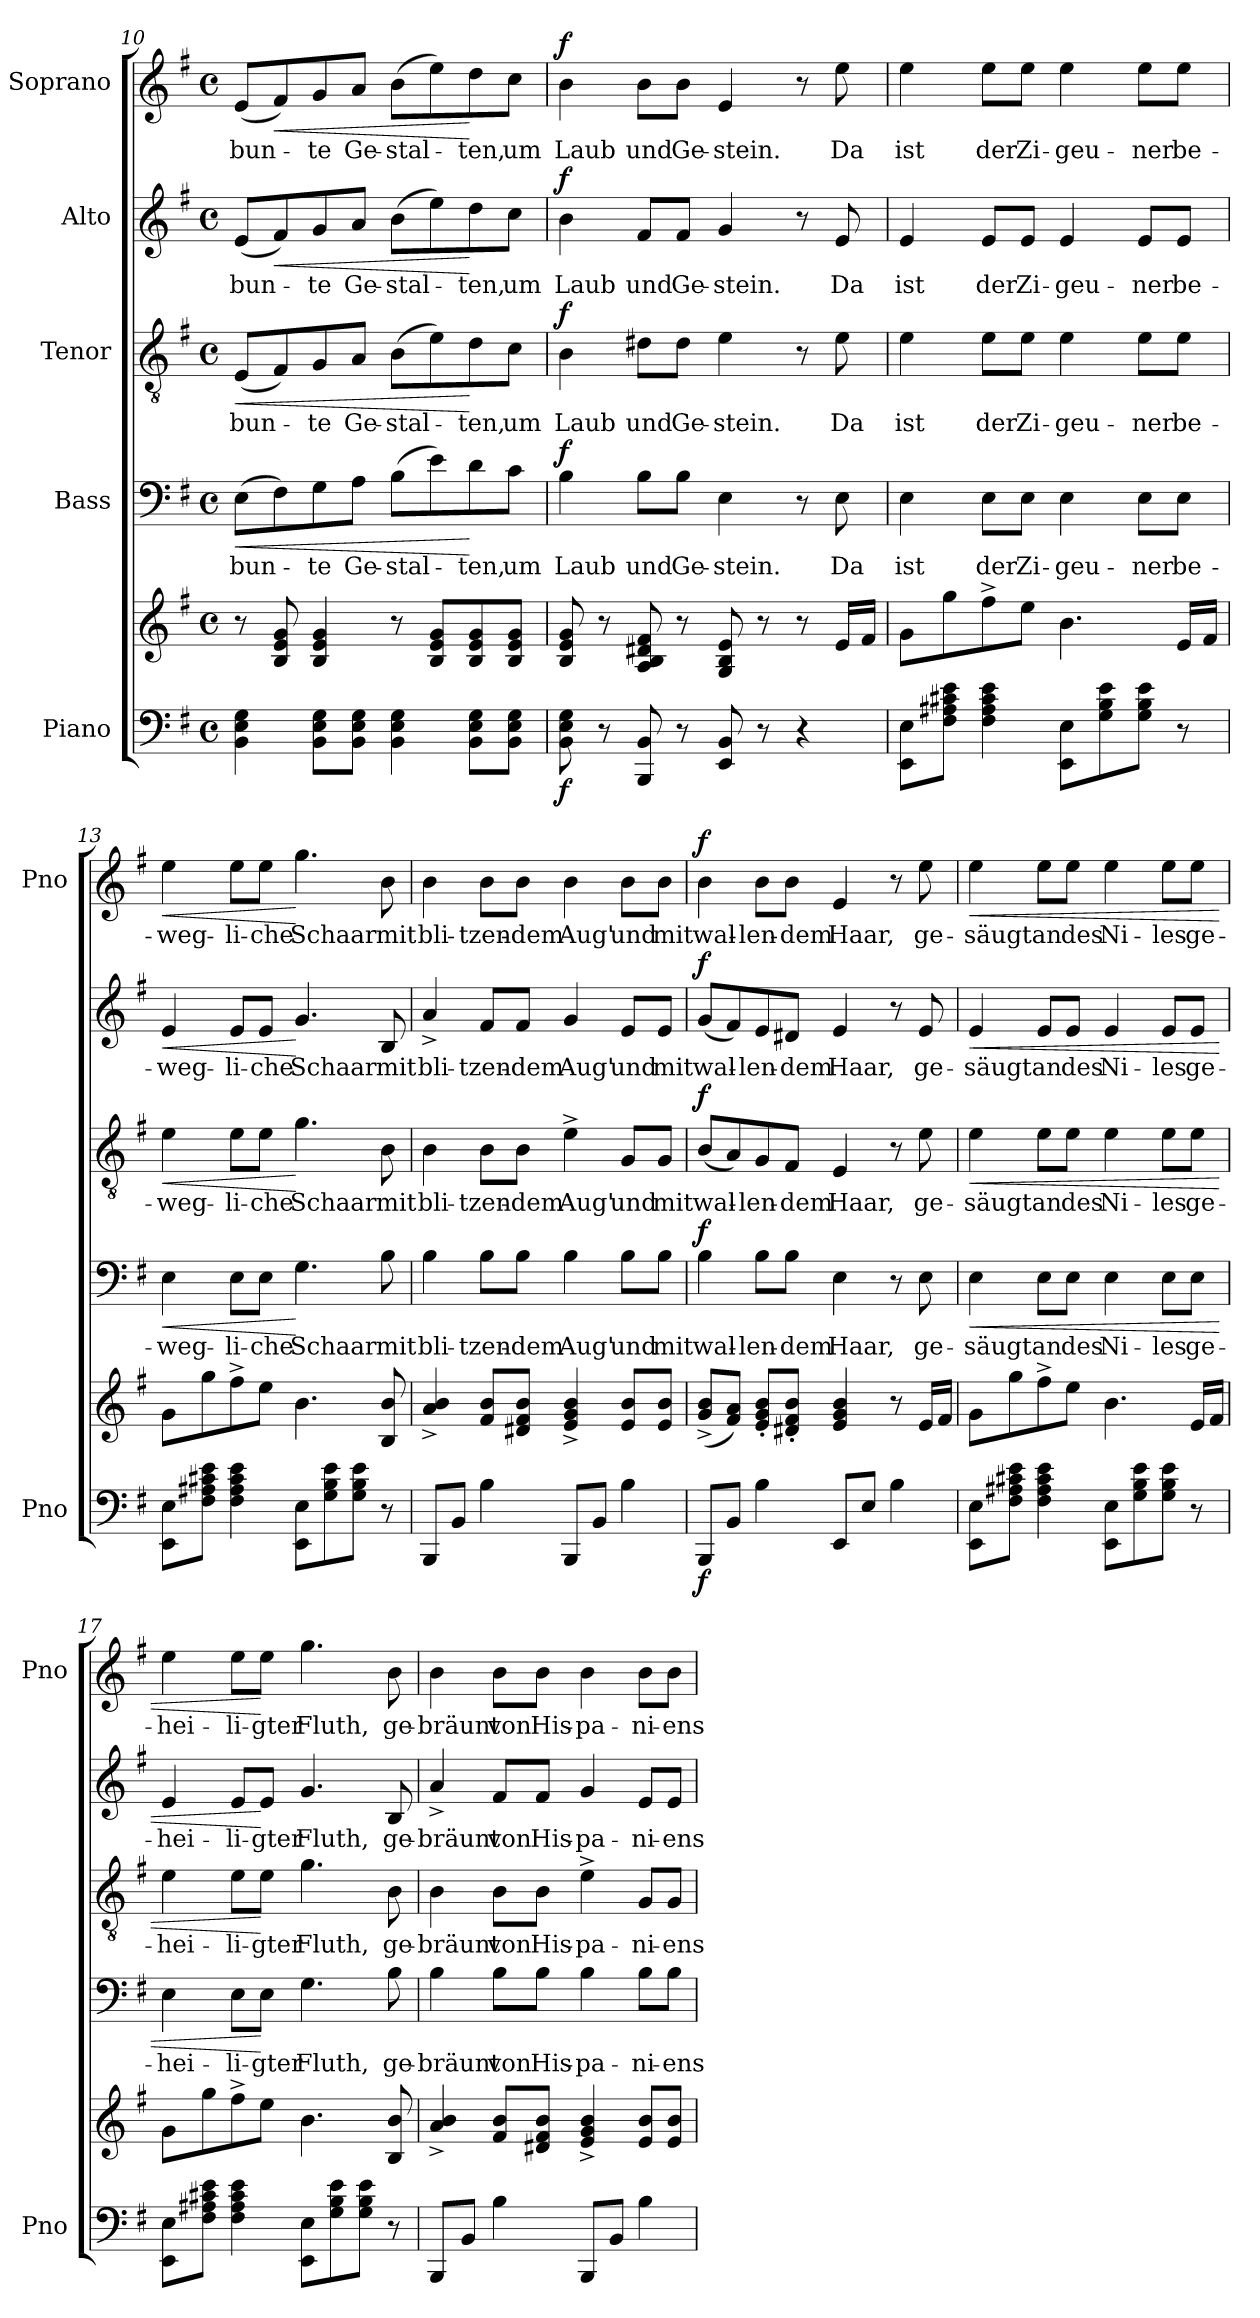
**kern	**kern	**dynam	**kern	**text	**dynam	**kern	**text	**dynam	**kern	**text	**dynam	**kern	**text	**dynam
*part5	*part5	*part5	*part4	*part4	*part4	*part3	*part3	*part3	*part2	*part2	*part2	*part1	*part1	*part1
*staff6	*staff5	*staff5/6	*staff4	*staff4	*staff4	*staff3	*staff3	*staff3	*staff2	*staff2	*staff2	*staff1	*staff1	*staff1
*I"Piano	*	*	*I"Bass	*	*	*I"Tenor	*	*	*I"Alto	*	*	*I"Soprano	*	*
*I'Pno	*	*	*	*	*	*	*	*	*	*	*	*I'Pno	*	*
!!LO:PB:g=z
*clefF4	*clefG2	*	*clefF4	*	*	*clefGv2	*	*	*clefG2	*	*	*clefG2	*	*
*k[f#]	*k[f#]	*	*k[f#]	*	*	*k[f#]	*	*	*k[f#]	*	*	*k[f#]	*	*
*e:	*e:	*	*e:	*	*	*e:	*	*	*e:	*	*	*e:	*	*
*M4/4	*M4/4	*	*M4/4	*	*	*M4/4	*	*	*M4/4	*	*	*M4/4	*	*
*met(c)	*met(c)	*	*met(c)	*	*	*met(c)	*	*	*met(c)	*	*	*met(c)	*	*
=10	=10	=10	=10	=10	=10	=10	=10	=10	=10	=10	=10	=10	=10	=10
!	!	!	!	!LO:LY:b	!LO:HP:b	!	!LO:LY:b	!LO:HP:b	!	!LO:LY:b	!	!	!LO:LY:b	!
4BB\ 4E\ 4G\	8r	.	(>8E\L	bun-	<	(<8E/L	bun-	<	(<8e/L	bun-	.	(<8e/L	bun-	.
!	!	!	!	!	!	!	!	!	!	!	!LO:HP:b	!	!	!LO:HP:b
.	8B/ 8e/ 8g/	.	8F#\)	.	.	8F#/)	.	.	8f#/)	.	<	8f#/)	.	<
!	!	!	!	!LO:LY:b	!	!	!LO:LY:b	!	!	!LO:LY:b	!	!	!LO:LY:b	!
8BB\ 8E\ 8G\L	4B/ 4e/ 4g/	.	8G\	-te	.	8G/	-te	.	8g/	-te	.	8g/	-te	.
!	!	!	!	!LO:LY:b	!	!	!LO:LY:b	!	!	!LO:LY:b	!	!	!LO:LY:b	!
8BB\ 8E\ 8G\J	.	.	8A\J	Ge-	.	8A/J	Ge-	.	8a/J	Ge-	.	8a/J	Ge-	.
!	!	!	!	!LO:LY:b	!	!	!LO:LY:b	!	!	!LO:LY:b	!	!	!LO:LY:b	!
4BB\ 4E\ 4G\	8r	.	(>8B\L	-stal-	.	(>8B\L	-stal-	.	(>8b\L	-stal-	.	(>8b\L	-stal-	.
.	8B/ 8e/ 8g/L	.	8e\)	.	.	8e\)	.	.	8ee\)	.	.	8ee\)	.	.
!	!	!	!	!LO:LY:b	!	!	!LO:LY:b	!	!	!LO:LY:b	!	!	!LO:LY:b	!
8BB\ 8E\ 8G\L	8B/ 8e/ 8g/	.	8d\	-ten,	[	8d\	-ten,	[	8dd\	-ten,	[	8dd\	-ten,	[
!	!	!	!	!LO:LY:b	!	!	!LO:LY:b	!	!	!LO:LY:b	!	!	!LO:LY:b	!
8BB\ 8E\ 8G\J	8B/ 8e/ 8g/J	.	8c\J	um	.	8c\J	um	.	8cc\J	um	.	8cc\J	um	.
=11	=11	=11	=11	=11	=11	=11	=11	=11	=11	=11	=11	=11	=11	=11
!	!	!LO:DY:b=2	!	!LO:LY:b	!LO:DY:b	!	!LO:LY:b	!LO:DY:b	!	!LO:LY:b	!LO:DY:b	!	!LO:LY:b	!LO:DY:b
8BB\ 8E\ 8G\	8B/ 8e/ 8g/	f	4B\	Laub	f	4B\	Laub	f	4b\	Laub	f	4b\	Laub	f
8r	8r	.	.	.	.	.	.	.	.	.	.	.	.	.
!	!	!	!	!LO:LY:b	!	!	!LO:LY:b	!	!	!LO:LY:b	!	!	!LO:LY:b	!
8BBB/ 8BB/	8A/ 8B/ 8d#X/ 8f#/	.	8B\L	und	.	8d#X\L	und	.	8f#/L	und	.	8b\L	und	.
!	!	!	!	!LO:LY:b	!	!	!LO:LY:b	!	!	!LO:LY:b	!	!	!LO:LY:b	!
8r	8r	.	8B\J	Ge-	.	8d#\J	Ge-	.	8f#/J	Ge-	.	8b\J	Ge-	.
!	!	!	!	!LO:LY:b	!	!	!LO:LY:b	!	!	!LO:LY:b	!	!	!LO:LY:b	!
8EE/ 8BB/	8G/ 8B/ 8e/	.	4E\	-stein.	.	4e\	-stein.	.	4g/	-stein.	.	4e/	-stein.	.
8r	8r	.	.	.	.	.	.	.	.	.	.	.	.	.
4r	8r	.	8r	.	.	8r	.	.	8r	.	.	8r	.	.
!	!	!	!	!LO:LY:b	!	!	!LO:LY:b	!	!	!LO:LY:b	!	!	!LO:LY:b	!
.	16e/LL	.	8E\	Da	.	8e\	Da	.	8e/	Da	.	8ee\	Da	.
.	16f#/JJ	.	.	.	.	.	.	.	.	.	.	.	.	.
=12	=12	=12	=12	=12	=12	=12	=12	=12	=12	=12	=12	=12	=12	=12
!	!	!	!	!LO:LY:b	!	!	!LO:LY:b	!	!	!LO:LY:b	!	!	!LO:LY:b	!
8EE\ 8E\L	8g\L	.	4E\	ist	.	4e\	ist	.	4e/	ist	.	4ee\	ist	.
8F#\ 8A#X\ 8c#X\ 8e\J	8gg\	.	.	.	.	.	.	.	.	.	.	.	.	.
!	!	!	!	!LO:LY:b	!	!	!LO:LY:b	!	!	!LO:LY:b	!	!	!LO:LY:b	!
4F#\ 4A#\ 4c#\ 4e\	8ff#^\	.	8E\L	der	.	8e\L	der	.	8e/L	der	.	8ee\L	der	.
!	!	!	!	!LO:LY:b	!	!	!LO:LY:b	!	!	!LO:LY:b	!	!	!LO:LY:b	!
.	8ee\J	.	8E\J	Zi-	.	8e\J	Zi-	.	8e/J	Zi-	.	8ee\J	Zi-	.
!	!	!	!	!LO:LY:b	!	!	!LO:LY:b	!	!	!LO:LY:b	!	!	!LO:LY:b	!
8EE\ 8E\L	4.b\	.	4E\	-geu-	.	4e\	-geu-	.	4e/	-geu-	.	4ee\	-geu-	.
8G\ 8B\ 8e\	.	.	.	.	.	.	.	.	.	.	.	.	.	.
!	!	!	!	!LO:LY:b	!	!	!LO:LY:b	!	!	!LO:LY:b	!	!	!LO:LY:b	!
8G\ 8B\ 8e\J	.	.	8E\L	-ner	.	8e\L	-ner	.	8e/L	-ner	.	8ee\L	-ner	.
!	!	!	!	!LO:LY:b	!	!	!LO:LY:b	!	!	!LO:LY:b	!	!	!LO:LY:b	!
8r	16e/LL	.	8E\J	be-	.	8e\J	be-	.	8e/J	be-	.	8ee\J	be-	.
.	16f#/JJ	.	.	.	.	.	.	.	.	.	.	.	.	.
!!LO:LB:g=z
=13	=13	=13	=13	=13	=13	=13	=13	=13	=13	=13	=13	=13	=13	=13
!	!	!	!	!LO:LY:b	!LO:HP:b	!	!LO:LY:b	!LO:HP:b	!	!LO:LY:b	!LO:HP:b	!	!LO:LY:b	!LO:HP:b
8EE\ 8E\L	8g\L	.	4E\	-weg-	<	4e\	-weg-	<	4e/	-weg-	<	4ee\	-weg-	<
8F#\ 8A#X\ 8c#X\ 8e\J	8gg\	.	.	.	.	.	.	.	.	.	.	.	.	.
!	!	!	!	!LO:LY:b	!	!	!LO:LY:b	!	!	!LO:LY:b	!	!	!LO:LY:b	!
4F#\ 4A#\ 4c#\ 4e\	8ff#^\	.	8E\L	-li-	.	8e\L	-li-	.	8e/L	-li-	.	8ee\L	-li-	.
!	!	!	!	!LO:LY:b	!	!	!LO:LY:b	!	!	!LO:LY:b	!	!	!LO:LY:b	!
.	8ee\J	.	8E\J	-che	.	8e\J	-che	.	8e/J	-che	.	8ee\J	-che	.
!	!	!	!	!LO:LY:b	!	!	!LO:LY:b	!	!	!LO:LY:b	!	!	!LO:LY:b	!
8EE\ 8E\L	4.b\	.	4.G\	Schaar	[	4.g\	Schaar	[	4.g/	Schaar	[	4.gg\	Schaar	[
8G\ 8B\ 8e\	.	.	.	.	.	.	.	.	.	.	.	.	.	.
8G\ 8B\ 8e\J	.	.	.	.	.	.	.	.	.	.	.	.	.	.
!	!	!	!	!LO:LY:b	!	!	!LO:LY:b	!	!	!LO:LY:b	!	!	!LO:LY:b	!
8r	8B/ 8b/	.	8B\	mit	.	8B\	mit	.	8B/	mit	.	8b\	mit	.
=14	=14	=14	=14	=14	=14	=14	=14	=14	=14	=14	=14	=14	=14	=14
!	!	!	!	!LO:LY:b	!	!	!LO:LY:b	!	!	!LO:LY:b	!	!	!LO:LY:b	!
8BBB/L	4a/^ 4b/^	.	4B\	bli-	.	4B\	bli-	.	4a^/	bli-	.	4b\	bli-	.
8BB/J	.	.	.	.	.	.	.	.	.	.	.	.	.	.
!	!	!	!	!LO:LY:b	!	!	!LO:LY:b	!	!	!LO:LY:b	!	!	!LO:LY:b	!
4B\	8f#/ 8b/L	.	8B\L	-tzen-	.	8B\L	-tzen-	.	8f#/L	-tzen-	.	8b\L	-tzen-	.
!	!	!	!	!LO:LY:b	!	!	!LO:LY:b	!	!	!LO:LY:b	!	!	!LO:LY:b	!
.	8d#X/ 8f#/ 8b/J	.	8B\J	-dem	.	8B\J	-dem	.	8f#/J	-dem	.	8b\J	-dem	.
!	!	!	!	!LO:LY:b	!	!	!LO:LY:b	!	!	!LO:LY:b	!	!	!LO:LY:b	!
8BBB/L	4e/^ 4g/^ 4b/^	.	4B\	Aug'	.	4e^\	Aug'	.	4g/	Aug'	.	4b\	Aug'	.
8BB/J	.	.	.	.	.	.	.	.	.	.	.	.	.	.
!	!	!	!	!LO:LY:b	!	!	!LO:LY:b	!	!	!LO:LY:b	!	!	!LO:LY:b	!
4B\	8e/ 8b/L	.	8B\L	und	.	8G/L	und	.	8e/L	und	.	8b\L	und	.
!	!	!	!	!LO:LY:b	!	!	!LO:LY:b	!	!	!LO:LY:b	!	!	!LO:LY:b	!
.	8e/ 8b/J	.	8B\J	mit	.	8G/J	mit	.	8e/J	mit	.	8b\J	mit	.
=15	=15	=15	=15	=15	=15	=15	=15	=15	=15	=15	=15	=15	=15	=15
!	!	!LO:DY:b=2	!	!LO:LY:b	!LO:DY:b	!	!LO:LY:b	!LO:DY:b	!	!LO:LY:b	!LO:DY:b	!	!LO:LY:b	!LO:DY:b
8BBB/L	(<8g/^ 8b/^L	f	4B\	wal-	f	(<8B/L	wal-	f	(<8g/L	wal-	f	4b\	wal-	f
8BB/J	8f#/ 8a/J)	.	.	.	.	8A/)	.	.	8f#/)	.	.	.	.	.
!	!	!	!	!LO:LY:b	!	!	!LO:LY:b	!	!	!LO:LY:b	!	!	!LO:LY:b	!
4B\	8e/' 8g/' 8b/'L	.	8B\L	-len-	.	8G/	-len-	.	8e/	-len-	.	8b\L	-len-	.
!	!	!	!	!LO:LY:b	!	!	!LO:LY:b	!	!	!LO:LY:b	!	!	!LO:LY:b	!
.	8d#X/' 8f#/' 8b/'J	.	8B\J	-dem	.	8F#/J	-dem	.	8d#X/J	-dem	.	8b\J	-dem	.
!	!	!	!	!LO:LY:b	!	!	!LO:LY:b	!	!	!LO:LY:b	!	!	!LO:LY:b	!
8EE/L	4e/ 4g/ 4b/	.	4E\	Haar,	.	4E/	Haar,	.	4e/	Haar,	.	4e/	Haar,	.
8E/J	.	.	.	.	.	.	.	.	.	.	.	.	.	.
4B\	8r	.	8r	.	.	8r	.	.	8r	.	.	8r	.	.
!	!	!	!	!LO:LY:b	!	!	!LO:LY:b	!	!	!LO:LY:b	!	!	!LO:LY:b	!
.	16e/LL	.	8E\	ge-	.	8e\	ge-	.	8e/	ge-	.	8ee\	ge-	.
.	16f#/JJ	.	.	.	.	.	.	.	.	.	.	.	.	.
!!LO:PB:g=z
=16	=16	=16	=16	=16	=16	=16	=16	=16	=16	=16	=16	=16	=16	=16
!	!	!	!	!LO:LY:b	!LO:HP:b	!	!LO:LY:b	!LO:HP:b	!	!LO:LY:b	!LO:HP:b	!	!LO:LY:b	!LO:HP:b
8EE\ 8E\L	8g\L	.	4E\	-säugt	<	4e\	-säugt	<	4e/	-säugt	<	4ee\	-säugt	<
8F#\ 8A#X\ 8c#X\ 8e\J	8gg\	.	.	.	.	.	.	.	.	.	.	.	.	.
!	!	!	!	!LO:LY:b	!	!	!LO:LY:b	!	!	!LO:LY:b	!	!	!LO:LY:b	!
4F#\ 4A#\ 4c#\ 4e\	8ff#^\	.	8E\L	an	.	8e\L	an	.	8e/L	an	.	8ee\L	an	.
!	!	!	!	!LO:LY:b	!	!	!LO:LY:b	!	!	!LO:LY:b	!	!	!LO:LY:b	!
.	8ee\J	.	8E\J	des	.	8e\J	des	.	8e/J	des	.	8ee\J	des	.
!	!	!	!	!LO:LY:b	!	!	!LO:LY:b	!	!	!LO:LY:b	!	!	!LO:LY:b	!
8EE\ 8E\L	4.b\	.	4E\	Ni-	.	4e\	Ni-	.	4e/	Ni-	.	4ee\	Ni-	.
8G\ 8B\ 8e\	.	.	.	.	.	.	.	.	.	.	.	.	.	.
!	!	!	!	!LO:LY:b	!	!	!LO:LY:b	!	!	!LO:LY:b	!	!	!LO:LY:b	!
8G\ 8B\ 8e\J	.	.	8E\L	-les	.	8e\L	-les	.	8e/L	-les	.	8ee\L	-les	.
!	!	!	!	!LO:LY:b	!	!	!LO:LY:b	!	!	!LO:LY:b	!	!	!LO:LY:b	!
8r	16e/LL	.	8E\J	ge-	.	8e\J	ge-	.	8e/J	ge-	.	8ee\J	ge-	.
.	16f#/JJ	.	.	.	.	.	.	.	.	.	.	.	.	.
=17	=17	=17	=17	=17	=17	=17	=17	=17	=17	=17	=17	=17	=17	=17
!	!	!	!	!LO:LY:b	!	!	!LO:LY:b	!	!	!LO:LY:b	!	!	!LO:LY:b	!
8EE\ 8E\L	8g\L	.	4E\	-hei-	.	4e\	-hei-	.	4e/	-hei-	.	4ee\	-hei-	.
8F#\ 8A#X\ 8c#X\ 8e\J	8gg\	.	.	.	.	.	.	.	.	.	.	.	.	.
!	!	!	!	!LO:LY:b	!	!	!LO:LY:b	!	!	!LO:LY:b	!	!	!LO:LY:b	!
4F#\ 4A#\ 4c#\ 4e\	8ff#^\	.	8E\L	-li-	.	8e\L	-li-	.	8e/L	-li-	.	8ee\L	-li-	.
!	!	!	!	!LO:LY:b	!	!	!LO:LY:b	!	!	!LO:LY:b	!	!	!LO:LY:b	!
.	8ee\J	.	8E\J	-gter	[	8e\J	-gter	[	8e/J	-gter	[	8ee\J	-gter	[
!	!	!	!	!LO:LY:b	!	!	!LO:LY:b	!	!	!LO:LY:b	!	!	!LO:LY:b	!
8EE\ 8E\L	4.b\	.	4.G\	Fluth,	.	4.g\	Fluth,	.	4.g/	Fluth,	.	4.gg\	Fluth,	.
8G\ 8B\ 8e\	.	.	.	.	.	.	.	.	.	.	.	.	.	.
8G\ 8B\ 8e\J	.	.	.	.	.	.	.	.	.	.	.	.	.	.
!	!	!	!	!LO:LY:b	!	!	!LO:LY:b	!	!	!LO:LY:b	!	!	!LO:LY:b	!
8r	8B/ 8b/	.	8B\	ge-	.	8B\	ge-	.	8B/	ge-	.	8b\	ge-	.
=18	=18	=18	=18	=18	=18	=18	=18	=18	=18	=18	=18	=18	=18	=18
!	!	!	!	!LO:LY:b	!	!	!LO:LY:b	!	!	!LO:LY:b	!	!	!LO:LY:b	!
8BBB/L	4a/^ 4b/^	.	4B\	-bräunt	.	4B\	-bräunt	.	4a^/	-bräunt	.	4b\	-bräunt	.
8BB/J	.	.	.	.	.	.	.	.	.	.	.	.	.	.
!	!	!	!	!LO:LY:b	!	!	!LO:LY:b	!	!	!LO:LY:b	!	!	!LO:LY:b	!
4B\	8f#/ 8b/L	.	8B\L	von	.	8B\L	von	.	8f#/L	von	.	8b\L	von	.
!	!	!	!	!LO:LY:b	!	!	!LO:LY:b	!	!	!LO:LY:b	!	!	!LO:LY:b	!
.	8d#X/ 8f#/ 8b/J	.	8B\J	His-	.	8B\J	His-	.	8f#/J	His-	.	8b\J	His-	.
!	!	!	!	!LO:LY:b	!	!	!LO:LY:b	!	!	!LO:LY:b	!	!	!LO:LY:b	!
8BBB/L	4e/^ 4g/^ 4b/^	.	4B\	-pa-	.	4e^\	-pa-	.	4g/	-pa-	.	4b\	-pa-	.
8BB/J	.	.	.	.	.	.	.	.	.	.	.	.	.	.
!	!	!	!	!LO:LY:b	!	!	!LO:LY:b	!	!	!LO:LY:b	!	!	!LO:LY:b	!
4B\	8e/ 8b/L	.	8B\L	-ni-	.	8G/L	-ni-	.	8e/L	-ni-	.	8b\L	-ni-	.
!	!	!	!	!LO:LY:b	!	!	!LO:LY:b	!	!	!LO:LY:b	!	!	!LO:LY:b	!
.	8e/ 8b/J	.	8B\J	-ens	.	8G/J	-ens	.	8e/J	-ens	.	8b\J	-ens	.
=	=	=	=	=	=	=	=	=	=	=	=	=	=	=
*-	*-	*-	*-	*-	*-	*-	*-	*-	*-	*-	*-	*-	*-	*-
